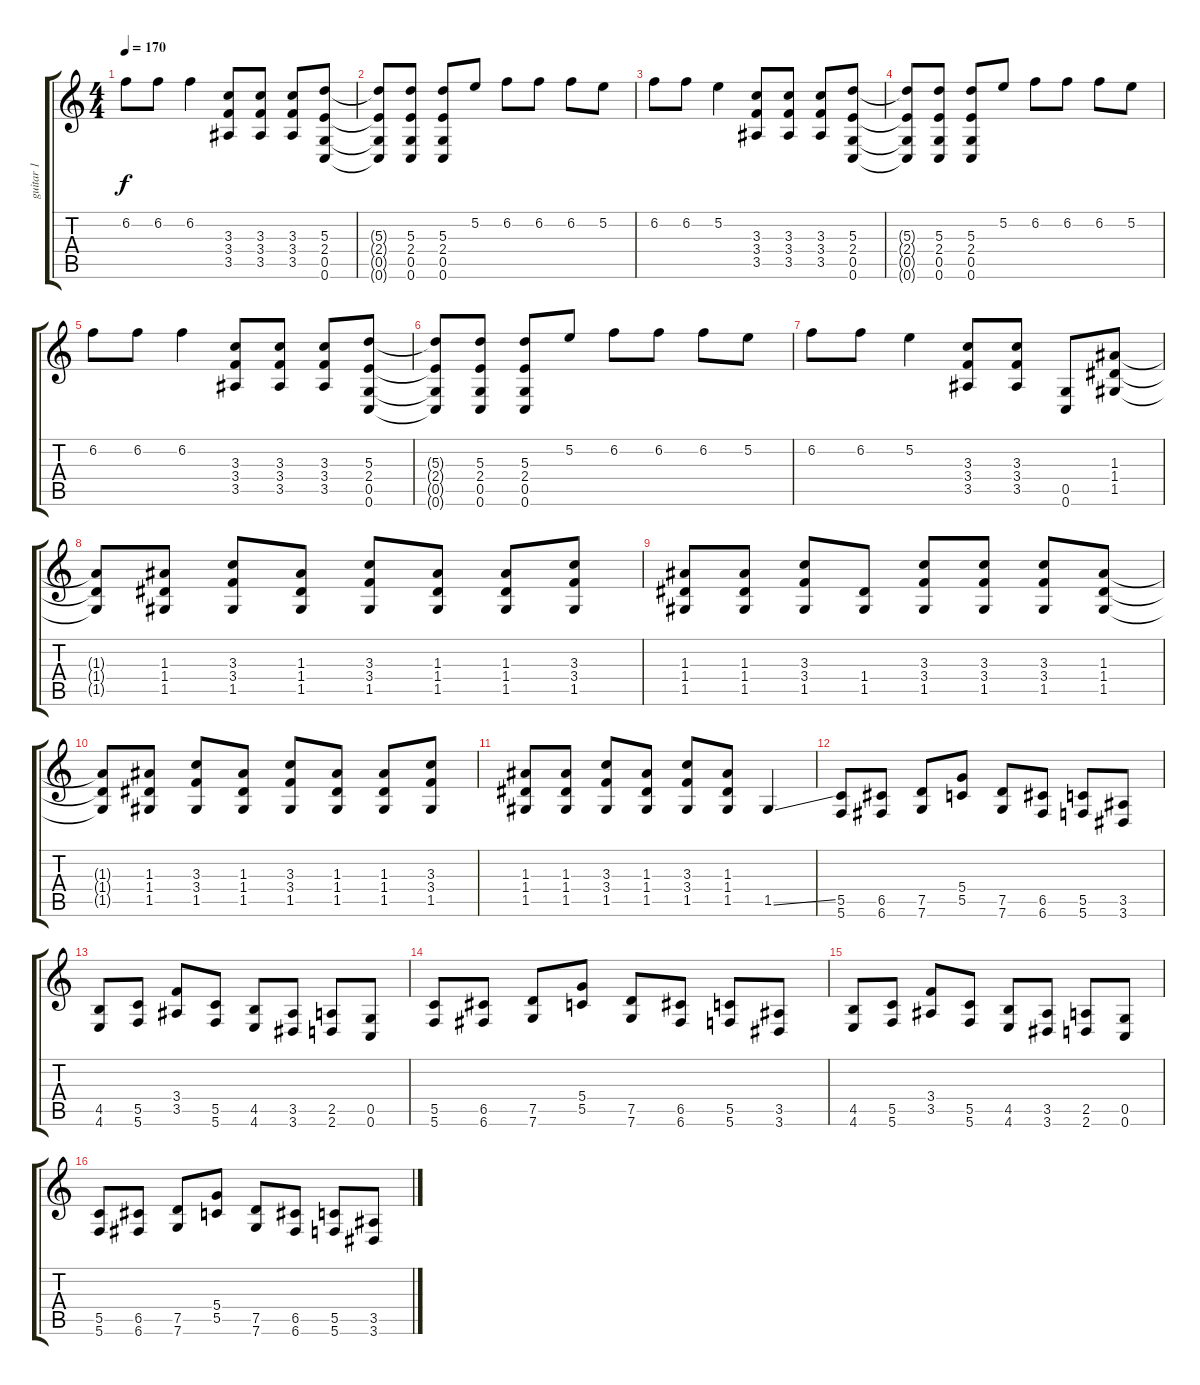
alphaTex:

\track ("guitar 1" "guitar 1") {instrument distortionguitar}
\staff {score tabs}
\tuning (E4 B3 A3 D3 G2 C2) {hide}
\ts (4 4)
\tempo 170
\clef g2
\ks c
6.2.8{dy f} 6.2.8 6.2.4 (3.3 3.4 3.5).8 (3.3 3.4 3.5).8 (3.3 3.4 3.5).8 (5.3 2.4 0.5 0.6).8 |
(5.3{t} 2.4{t} 0.5{t} 0.6{t}).8 (5.3 2.4 0.5 0.6).8 (5.3 2.4 0.5 0.6).8 5.2.8 6.2.8 6.2.8 6.2.8 5.2.8 |
6.2.8 6.2.8 5.2.4 (3.3 3.4 3.5).8 (3.3 3.4 3.5).8 (3.3 3.4 3.5).8 (5.3 2.4 0.5 0.6).8 |
(5.3{t} 2.4{t} 0.5{t} 0.6{t}).8 (5.3 2.4 0.5 0.6).8 (5.3 2.4 0.5 0.6).8 5.2.8 6.2.8 6.2.8 6.2.8 5.2.8 |
6.2.8 6.2.8 6.2.4 (3.3 3.4 3.5).8 (3.3 3.4 3.5).8 (3.3 3.4 3.5).8 (5.3 2.4 0.5 0.6).8 |
(5.3{t} 2.4{t} 0.5{t} 0.6{t}).8 (5.3 2.4 0.5 0.6).8 (5.3 2.4 0.5 0.6).8 5.2.8 6.2.8 6.2.8 6.2.8 5.2.8 |
6.2.8 6.2.8 5.2.4 (3.3 3.4 3.5).8 (3.3 3.4 3.5).8 (0.5 0.6).8 (1.3 1.4 1.5).8 |
(1.3{t} 1.4{t} 1.5{t}).8 (1.3 1.4 1.5).8 (3.3 3.4 1.5).8 (1.3 1.4 1.5).8 (3.3 3.4 1.5).8 (1.3 1.4 1.5).8 (1.3 1.4 1.5).8 (3.3 3.4 1.5).8 |
(1.3 1.4 1.5).8 (1.3 1.4 1.5).8 (3.3 3.4 1.5).8 (1.4 1.5).8 (3.3 3.4 1.5).8 (3.3 3.4 1.5).8 (3.3 3.4 1.5).8 (1.3 1.4 1.5).8 |
(1.3{t} 1.4{t} 1.5{t}).8 (1.3 1.4 1.5).8 (3.3 3.4 1.5).8 (1.3 1.4 1.5).8 (3.3 3.4 1.5).8 (1.3 1.4 1.5).8 (1.3 1.4 1.5).8 (3.3 3.4 1.5).8 |
(1.3 1.4 1.5).8 (1.3 1.4 1.5).8 (3.3 3.4 1.5).8 (1.3 1.4 1.5).8 (3.3 3.4 1.5).8 (1.3 1.4 1.5).8 1.5{ss}.4 |
(5.5 5.6).8 (6.5 6.6).8 (7.5 7.6).8 (5.4 5.5).8 (7.5 7.6).8 (6.5 6.6).8 (5.5 5.6).8 (3.5 3.6).8 |
(4.5 4.6).8 (5.5 5.6).8 (3.4 3.5).8 (5.5 5.6).8 (4.5 4.6).8 (3.5 3.6).8 (2.5 2.6).8 (0.5 0.6).8 |
(5.5 5.6).8 (6.5 6.6).8 (7.5 7.6).8 (5.4 5.5).8 (7.5 7.6).8 (6.5 6.6).8 (5.5 5.6).8 (3.5 3.6).8 |
(4.5 4.6).8 (5.5 5.6).8 (3.4 3.5).8 (5.5 5.6).8 (4.5 4.6).8 (3.5 3.6).8 (2.5 2.6).8 (0.5 0.6).8 |
(5.5 5.6).8 (6.5 6.6).8 (7.5 7.6).8 (5.4 5.5).8 (7.5 7.6).8 (6.5 6.6).8 (5.5 5.6).8 (3.5 3.6).8
